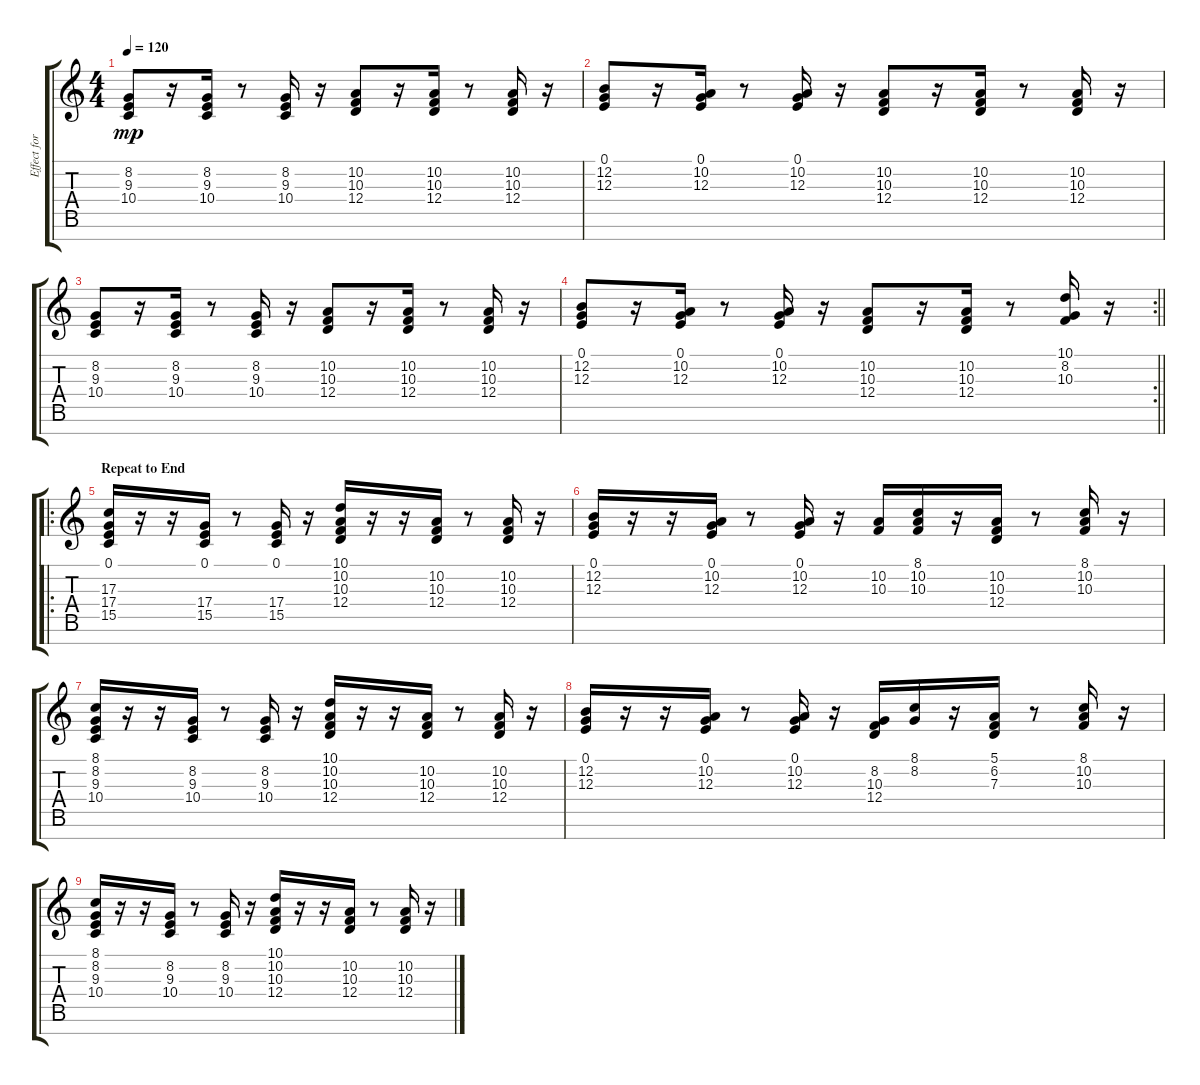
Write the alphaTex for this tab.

\track ("Effect for Electric Piano" "Effect for") {instrument electricpiano1}
\staff {score tabs}
\tuning (E4 B3 G3 D3 A2 E2 B1) {hide}
\ts (4 4)
\tempo 120
\clef g2
\ks c
(8.2 9.3 10.4).8{dy mp} r.16 (8.2 9.3 10.4).16 r.8 (8.2 9.3 10.4).16 r.16 (10.2 10.3 12.4).8 r.16 (10.2 10.3 12.4).16 r.8 (10.2 10.3 12.4).16 r.16 |
(0.1 12.2 12.3).8 r.16 (0.1 10.2 12.3).16 r.8 (0.1 10.2 12.3).16 r.16 (10.2 10.3 12.4).8 r.16 (10.2 10.3 12.4).16 r.8 (10.2 10.3 12.4).16 r.16 |
(8.2 9.3 10.4).8 r.16 (8.2 9.3 10.4).16 r.8 (8.2 9.3 10.4).16 r.16 (10.2 10.3 12.4).8 r.16 (10.2 10.3 12.4).16 r.8 (10.2 10.3 12.4).16 r.16 |
\rc 2
\barLineRight lightlight
(0.1 12.2 12.3).8 r.16 (0.1 10.2 12.3).16 r.8 (0.1 10.2 12.3).16 r.16 (10.2 10.3 12.4).8 r.16 (10.2 10.3 12.4).16 r.8 (10.1 8.2 10.3).16 r.16 |
\ro
\section ("" "Repeat to End")
(0.1 17.3 17.4 15.5).16 r.16 r.16 (0.1 17.4 15.5).16 r.8 (0.1 17.4 15.5).16 r.16 (10.1 10.2 10.3 12.4).16 r.16 r.16 (10.2 10.3 12.4).16 r.8 (10.2 10.3 12.4).16 r.16 |
(0.1 12.2 12.3).16 r.16 r.16 (0.1 10.2 12.3).16 r.8 (0.1 10.2 12.3).16 r.16 (10.2 10.3).16 (8.1 10.2 10.3).16 r.16 (10.2 10.3 12.4).16 r.8 (8.1 10.2 10.3).16 r.16 |
(8.1 8.2 9.3 10.4).16 r.16 r.16 (8.2 9.3 10.4).16 r.8 (8.2 9.3 10.4).16 r.16 (10.1 10.2 10.3 12.4).16 r.16 r.16 (10.2 10.3 12.4).16 r.8 (10.2 10.3 12.4).16 r.16 |
(0.1 12.2 12.3).16 r.16 r.16 (0.1 10.2 12.3).16 r.8 (0.1 10.2 12.3).16 r.16 (8.2 10.3 12.4).16 (8.1 8.2).16 r.16 (5.1 6.2 7.3).16 r.8 (8.1 10.2 10.3).16 r.16 |
(8.1 8.2 9.3 10.4).16 r.16 r.16 (8.2 9.3 10.4).16 r.8 (8.2 9.3 10.4).16 r.16 (10.1 10.2 10.3 12.4).16 r.16 r.16 (10.2 10.3 12.4).16 r.8 (10.2 10.3 12.4).16 r.16
